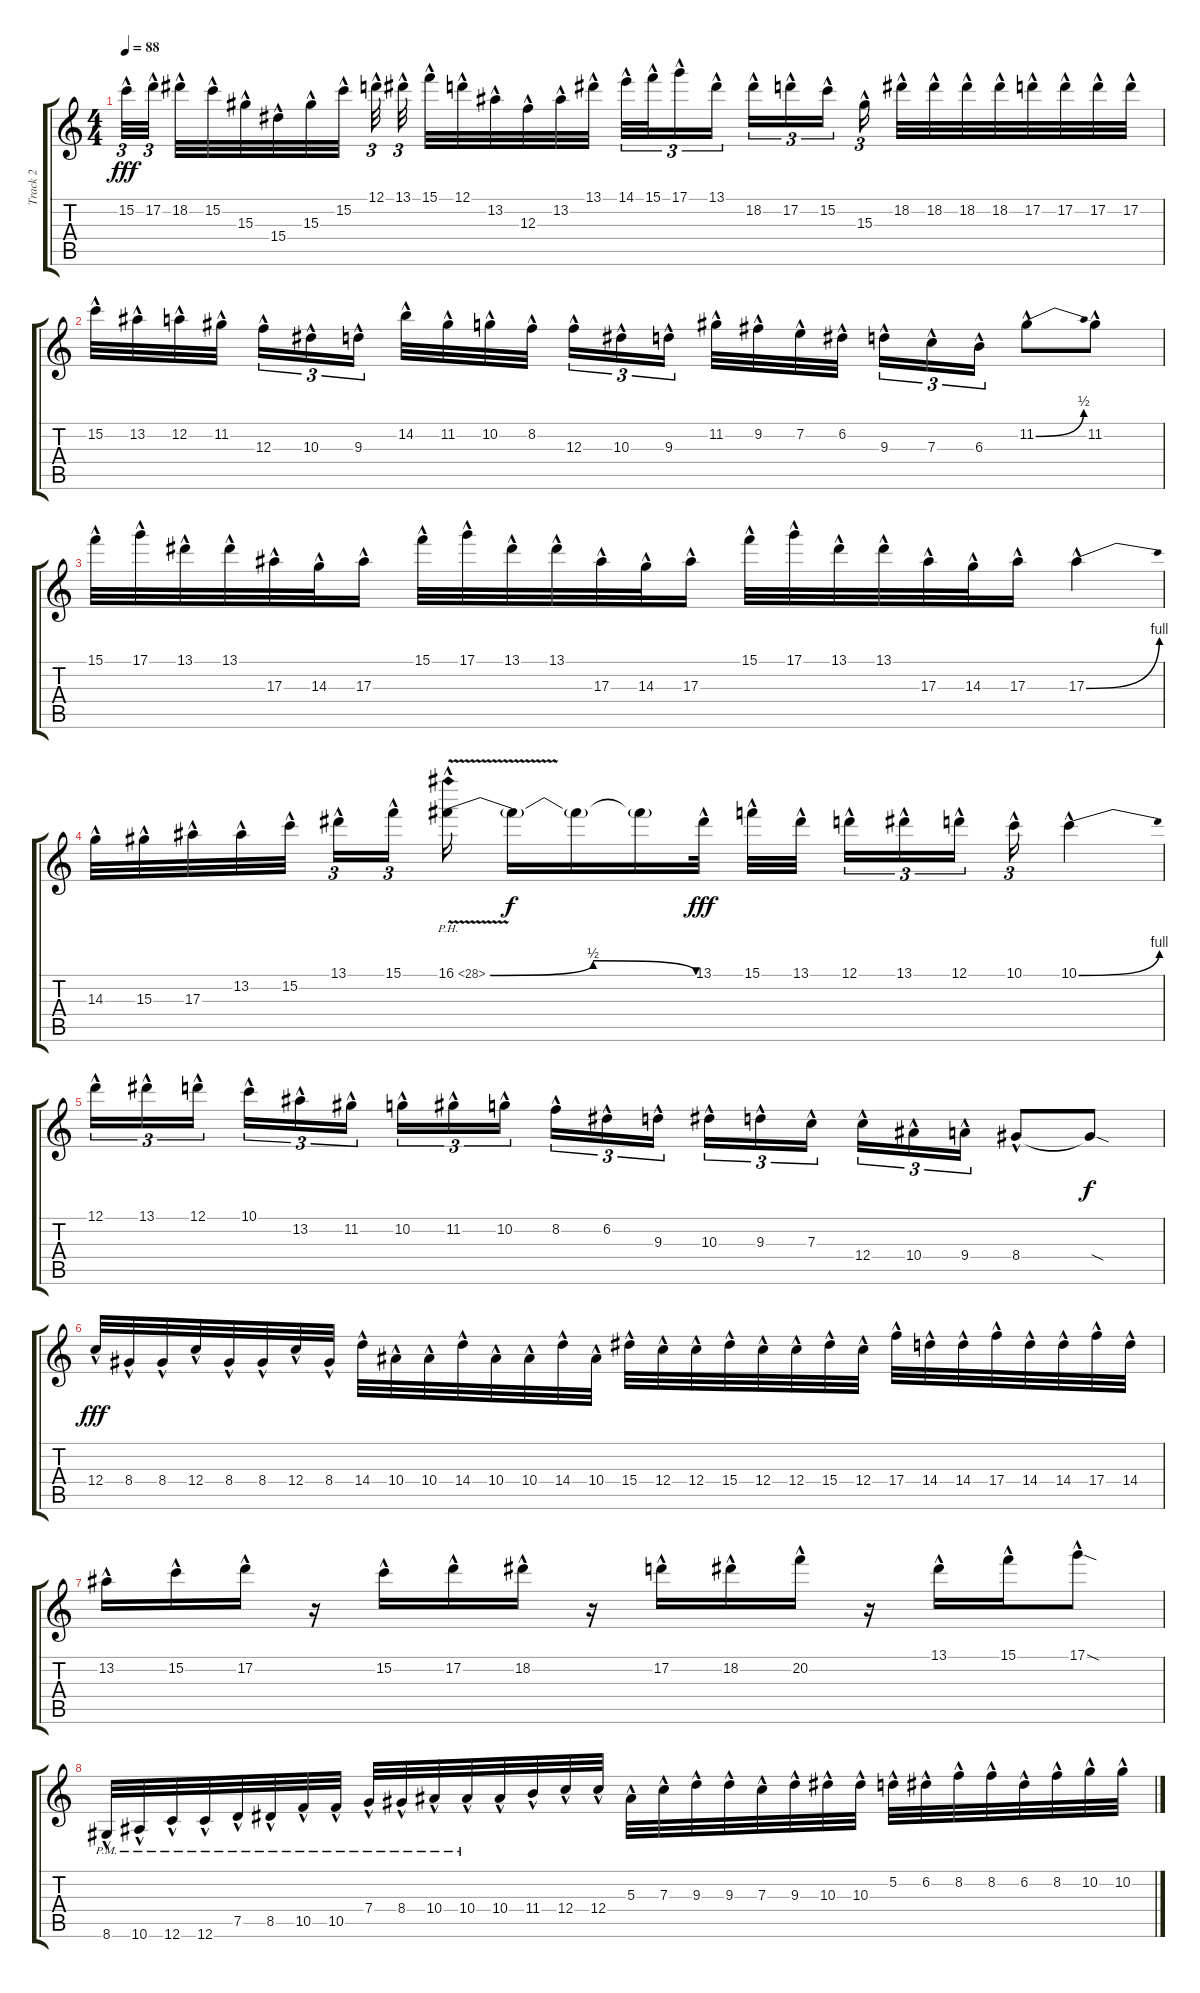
\track ("Track 2" "Track 2") {instrument distortionguitar}
\staff {score tabs}
\tuning (D4 A3 F3 C3 G2 C2) {hide}
\ts (4 4)
\tempo 88
\clef g2
\ks c
15.2{hac}.32{tu (3 2) dy fff} 17.2{hac}.32{tu (3 2) beam splitsecondary} 18.2{hac}.32 15.2{hac}.32 15.3{hac}.32 15.4{hac}.32 15.3{hac}.32 15.2{hac}.32{beam splitsecondary} 12.1{hac}.32{tu (3 2)} 13.1{hac}.32{tu (3 2) beam splitsecondary} 15.1{hac}.32 12.1{hac}.32 13.2{hac}.32 12.3{hac}.32 13.2{hac}.32 13.1{hac}.32{beam splitsecondary} 14.1{hac}.32{tu (3 2)} 15.1{hac}.32{tu (3 2)} 17.1{hac}.16{tu (3 2)} 13.1{hac}.16{tu (3 2) beam splitsecondary} 18.2{hac}.16{tu (3 2)} 17.2{hac}.16{tu (3 2)} 15.2{hac}.16{tu (3 2) beam splitsecondary} 15.3{hac}.16{tu (3 2)} 18.2{hac}.32 18.2{hac}.32 18.2{hac}.32 18.2{hac}.32 17.2{hac}.32 17.2{hac}.32 17.2{hac}.32 17.2{hac}.32 |
15.2{hac}.32 13.2{hac}.32 12.2{hac}.32 11.2{hac}.32{beam splitsecondary} 12.3{hac}.16{tu (3 2)} 10.3{hac}.16{tu (3 2)} 9.3{hac}.16{tu (3 2)} 14.2{hac}.32 11.2{hac}.32 10.2{hac}.32 8.2{hac}.32{beam splitsecondary} 12.3{hac}.16{tu (3 2)} 10.3{hac}.16{tu (3 2)} 9.3{hac}.16{tu (3 2)} 11.2{hac}.32 9.2{hac}.32 7.2{hac}.32 6.2{hac}.32{beam splitsecondary} 9.3{hac}.16{tu (3 2)} 7.3{hac}.16{tu (3 2)} 6.3{hac}.16{tu (3 2)} 11.2{be (bend 0 0 60 2) hac}.8 11.2{hac}.8 |
15.1{hac}.32 17.1{hac}.32 13.1{hac}.32 13.1{hac}.32 17.3{hac}.32 14.3{hac}.32 17.3{hac}.16 15.1{hac}.32 17.1{hac}.32 13.1{hac}.32 13.1{hac}.32 17.3{hac}.32 14.3{hac}.32 17.3{hac}.16 15.1{hac}.32 17.1{hac}.32 13.1{hac}.32 13.1{hac}.32 17.3{hac}.32 14.3{hac}.32 17.3{hac}.16 17.3{be (bend 0 0 60 4) hac}.4 |
14.3{hac}.32 15.3{hac}.32 17.3{hac}.32 13.2{hac}.32 15.2{hac}.32{beam splitsecondary} 13.1{hac}.16{tu (3 2)} 15.1{hac}.16{tu (3 2) beam splitsecondary} 16.1{be (bendrelease 0 0 15 2 53 2 60 0) ph 12 v hac}.16 16.1{t}.16{dy f} 16.1{t}.16 16.1{t}.16 13.1{hac}.32{dy fff} 15.1{hac}.32 13.1{hac}.32{beam splitsecondary} 12.1{hac}.16{tu (3 2)} 13.1{hac}.16{tu (3 2)} 12.1{hac}.16{tu (3 2) beam splitsecondary} 10.1{hac}.16{tu (3 2)} 10.1{be (bend 0 0 60 4) hac}.4 |
12.1{hac}.16{tu (3 2)} 13.1{hac}.16{tu (3 2)} 12.1{hac}.16{tu (3 2) beam splitsecondary} 10.1{hac}.16{tu (3 2)} 13.2{hac}.16{tu (3 2)} 11.2{hac}.16{tu (3 2)} 10.2{hac}.16{tu (3 2)} 11.2{hac}.16{tu (3 2)} 10.2{hac}.16{tu (3 2) beam splitsecondary} 8.2{hac}.16{tu (3 2)} 6.2{hac}.16{tu (3 2)} 9.3{hac}.16{tu (3 2)} 10.3{hac}.16{tu (3 2)} 9.3{hac}.16{tu (3 2)} 7.3{hac}.16{tu (3 2) beam splitsecondary} 12.4{hac}.16{tu (3 2)} 10.4{hac}.16{tu (3 2)} 9.4{hac}.16{tu (3 2)} 8.4{hac}.8 8.4{sod t}.8{dy f} |
12.4{hac}.32{dy fff} 8.4{hac}.32 8.4{hac}.32 12.4{hac}.32 8.4{hac}.32 8.4{hac}.32 12.4{hac}.32 8.4{hac}.32 14.4{hac}.32 10.4{hac}.32 10.4{hac}.32 14.4{hac}.32 10.4{hac}.32 10.4{hac}.32 14.4{hac}.32 10.4{hac}.32 15.4{hac}.32 12.4{hac}.32 12.4{hac}.32 15.4{hac}.32 12.4{hac}.32 12.4{hac}.32 15.4{hac}.32 12.4{hac}.32 17.4{hac}.32 14.4{hac}.32 14.4{hac}.32 17.4{hac}.32 14.4{hac}.32 14.4{hac}.32 17.4{hac}.32 14.4{hac}.32 |
13.2{hac}.16 15.2{hac}.16 17.2{hac}.16 r.16 15.2{hac}.16 17.2{hac}.16 18.2{hac}.16 r.16 17.2{hac}.16 18.2{hac}.16 20.2{hac}.16 r.16 13.1{hac}.16 15.1{hac}.16 17.1{sod hac}.8 |
8.6{hac pm}.32 10.6{hac pm}.32 12.6{hac pm}.32 12.6{hac pm}.32 7.5{hac pm}.32 8.5{hac pm}.32 10.5{hac pm}.32 10.5{hac pm}.32 7.4{hac pm}.32 8.4{hac pm}.32 10.4{hac pm}.32 10.4{hac pm}.32 10.4{hac}.32 11.4{hac}.32 12.4{hac}.32 12.4{hac}.32 5.3{hac}.32 7.3{hac}.32 9.3{hac}.32 9.3{hac}.32 7.3{hac}.32 9.3{hac}.32 10.3{hac}.32 10.3{hac}.32 5.2{hac}.32 6.2{hac}.32 8.2{hac}.32 8.2{hac}.32 6.2{hac}.32 8.2{hac}.32 10.2{hac}.32 10.2{hac}.32
